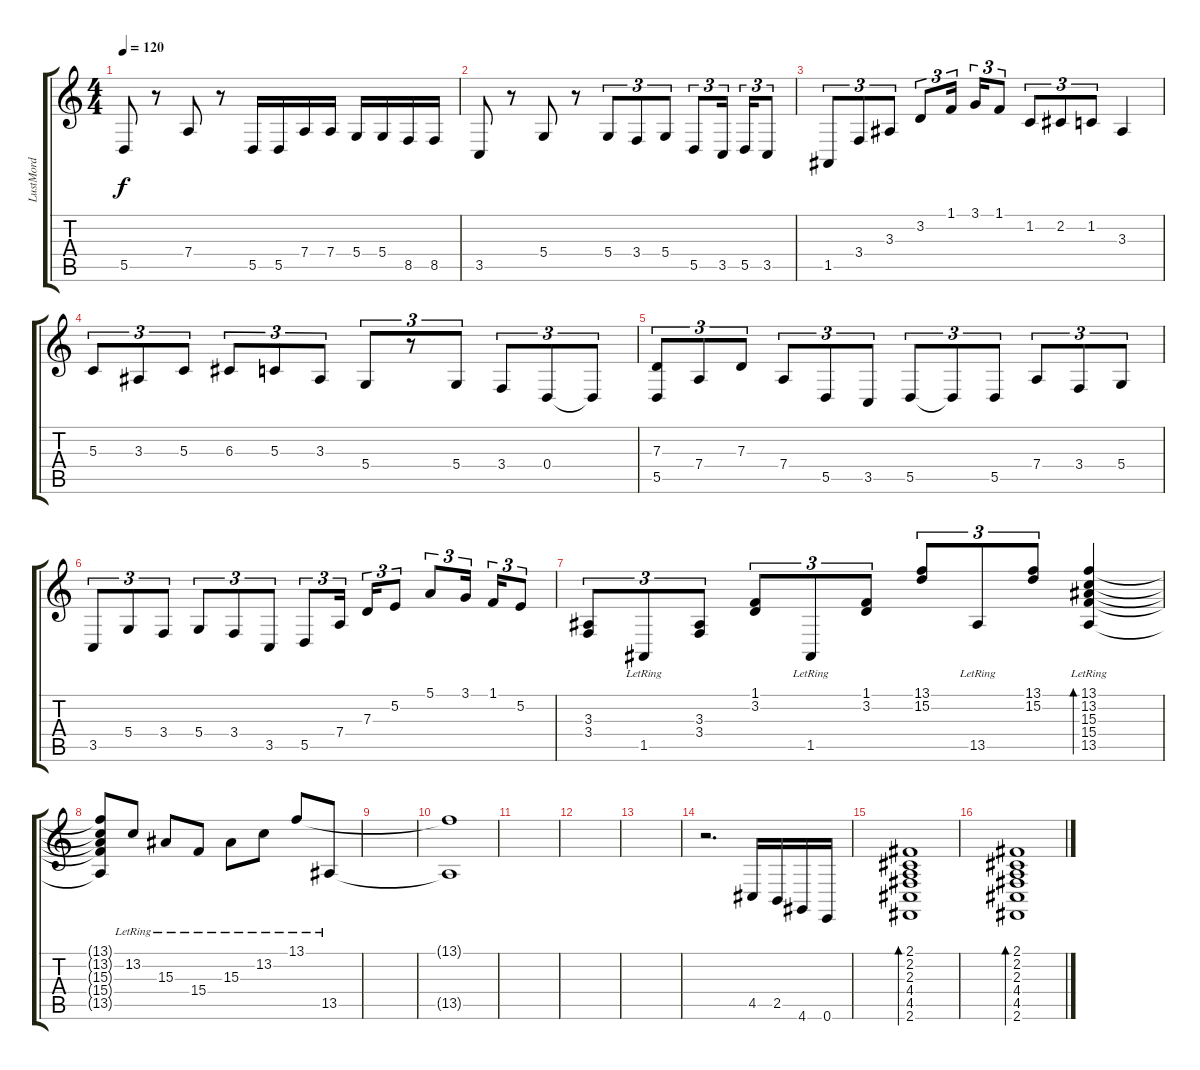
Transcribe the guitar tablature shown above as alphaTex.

\track ("LustMord" "LustMord") {instrument vibraphone}
\staff {score tabs}
\tuning (E4 B3 G3 D3 A2 E2) {hide}
\ts (4 4)
\tempo 120
\clef g2
\ks c
5.5.8{dy f} r.8 7.4.8 r.8 5.5.16 5.5.16 7.4.16 7.4.16 5.4.16 5.4.16 8.5.16 8.5.16 |
3.5.8 r.8 5.4.8 r.8 5.4.8{tu (3 2)} 3.4.8{tu (3 2)} 5.4.8{tu (3 2)} 5.5.8{tu (3 2)} 3.5.16{tu (3 2)} 5.5.16{tu (3 2)} 3.5.8{tu (3 2)} |
1.5.8{tu (3 2)} 3.4.8{tu (3 2)} 3.3.8{tu (3 2)} 3.2.8{tu (3 2)} 1.1.16{tu (3 2)} 3.1.16{tu (3 2)} 1.1.8{tu (3 2)} 1.2.8{tu (3 2)} 2.2.8{tu (3 2)} 1.2.8{tu (3 2)} 3.3.4 |
5.3.8{tu (3 2)} 3.3.8{tu (3 2)} 5.3.8{tu (3 2)} 6.3.8{tu (3 2)} 5.3.8{tu (3 2)} 3.3.8{tu (3 2)} 5.4.8{tu (3 2)} r.8{tu (3 2)} 5.4.8{tu (3 2)} 3.4.8{tu (3 2)} 0.4.8{tu (3 2)} 0.4{t}.8{tu (3 2)} |
(7.3 5.5).8{tu (3 2)} 7.4.8{tu (3 2)} 7.3.8{tu (3 2)} 7.4.8{tu (3 2)} 5.5.8{tu (3 2)} 3.5.8{tu (3 2)} 5.5.8{tu (3 2)} 5.5{t}.8{tu (3 2)} 5.5.8{tu (3 2)} 7.4.8{tu (3 2)} 3.4.8{tu (3 2)} 5.4.8{tu (3 2)} |
3.5.8{tu (3 2)} 5.4.8{tu (3 2)} 3.4.8{tu (3 2)} 5.4.8{tu (3 2)} 3.4.8{tu (3 2)} 3.5.8{tu (3 2)} 5.5.8{tu (3 2)} 7.4.16{tu (3 2)} 7.3.16{tu (3 2)} 5.2.8{tu (3 2)} 5.1.8{tu (3 2)} 3.1.16{tu (3 2)} 1.1.16{tu (3 2)} 5.2.8{tu (3 2)} |
(3.3 3.4).8{tu (3 2)} 1.5{lr}.8{tu (3 2)} (3.3 3.4).8{tu (3 2)} (1.1 3.2).8{tu (3 2)} 1.5{lr}.8{tu (3 2)} (1.1 3.2).8{tu (3 2)} (13.1 15.2).8{tu (3 2)} 13.5{lr}.8{tu (3 2)} (13.1 15.2).8{tu (3 2)} (13.1{lr} 13.2{lr} 15.3{lr} 15.4{lr} 13.5{lr}).4{bd 120} |
(13.1{t} 13.2{t} 15.3{t} 15.4{t} 13.5{t}).8 13.2{lr}.8 15.3{lr}.8 15.4{lr}.8 15.3{lr}.8 13.2{lr}.8 13.1{lr}.8 13.5{lr}.8 |
|
(13.1{t} 13.5{t}).1 |
|
|
|
r.2{d} 4.5.16 2.5.16 4.6.16 0.6.16 |
(2.1 2.2 2.3 4.4 4.5 2.6).1{bd 120} |
(2.1 2.2 2.3 4.4 4.5 2.6).1{bd 120}
